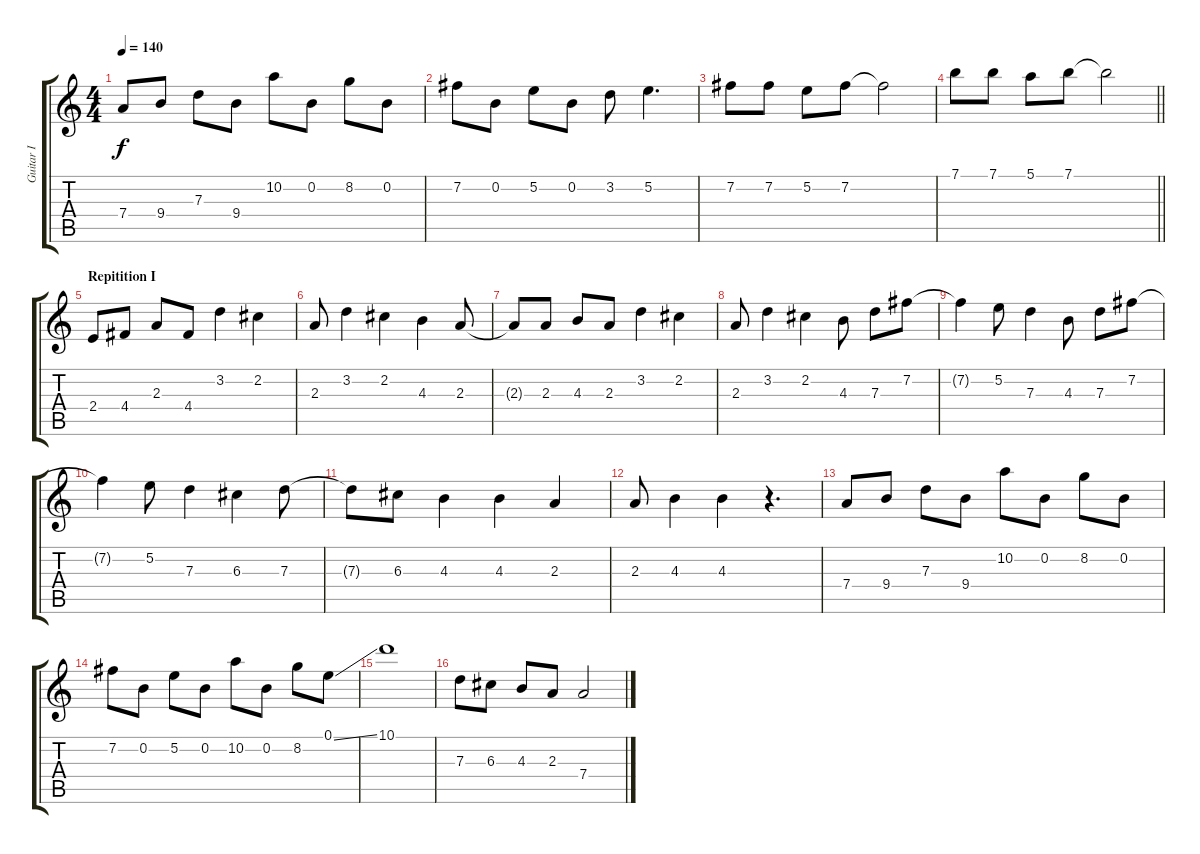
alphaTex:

\track ("Guitar I" "Guitar I") {instrument distortionguitar}
\staff {score tabs}
\tuning (E4 B3 G3 D3 A2 E2) {hide}
\ts (4 4)
\tempo 140
\clef g2
\ks c
7.4.8{dy f} 9.4.8 7.3.8 9.4.8 10.2.8 0.2.8 8.2.8 0.2.8 |
7.2.8 0.2.8 5.2.8 0.2.8 3.2.8 5.2.4{d} |
7.2.8 7.2.8 5.2.8 7.2.8 7.2{t}.2 |
\barLineRight lightlight
7.1.8 7.1.8 5.1.8 7.1.8 7.1{t}.2 |
\section ("" "Repitition I")
2.4.8 4.4.8 2.3.8 4.4.8 3.2.4 2.2.4 |
2.3.8 3.2.4 2.2.4 4.3.4 2.3.8 |
2.3{t}.8 2.3.8 4.3.8 2.3.8 3.2.4 2.2.4 |
2.3.8 3.2.4 2.2.4 4.3.8 7.3.8 7.2.8 |
7.2{t}.4 5.2.8 7.3.4 4.3.8 7.3.8 7.2.8 |
7.2{t}.4 5.2.8 7.3.4 6.3.4 7.3.8 |
7.3{t}.8 6.3.8 4.3.4 4.3.4 2.3.4 |
2.3.8 4.3.4 4.3.4 r.4{d} |
7.4.8 9.4.8 7.3.8 9.4.8 10.2.8 0.2.8 8.2.8 0.2.8 |
7.2.8 0.2.8 5.2.8 0.2.8 10.2.8 0.2.8 8.2.8 0.1{ss}.8 |
10.1.1 |
7.3.8 6.3.8 4.3.8 2.3.8 7.4.2
